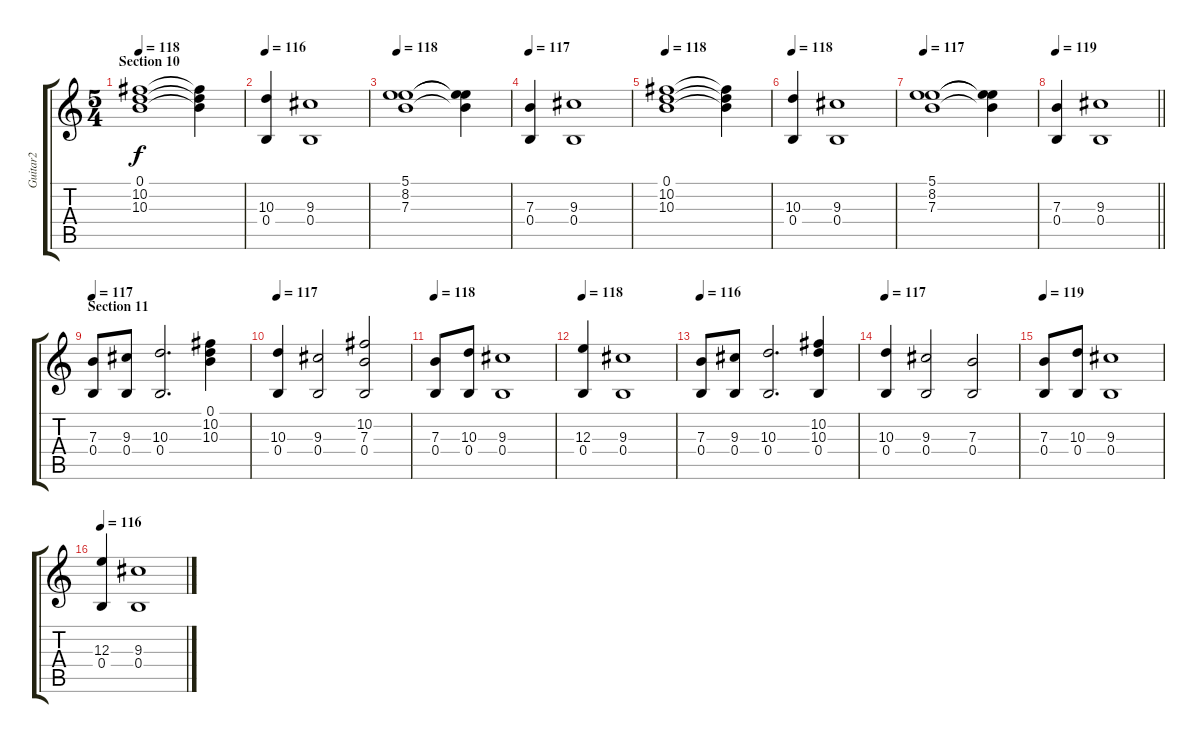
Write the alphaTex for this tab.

\track ("Guitar2" "Guitar2") {instrument overdrivenguitar}
\staff {score tabs}
\tuning (B3 Ab3 E3 B2 Gb2 B1) {hide}
\ts (5 4)
\section ("" "Section 10")
\tempo 118
\clef g2
\ks c
(0.1 10.2 10.3).1{dy f volume 13 instrument electricguitarjazz} (0.1{t} 10.2{t} 10.3{t}).4 |
\tempo 116
(10.3 0.4).4 (9.3 0.4).1 |
\tempo 118
(5.1 8.2 7.3).1 (5.1{t} 8.2{t} 7.3{t}).4 |
\tempo 117
(7.3 0.4).4 (9.3 0.4).1 |
\tempo 118
(0.1 10.2 10.3).1 (0.1{t} 10.2{t} 10.3{t}).4 |
\tempo 118
(10.3 0.4).4 (9.3 0.4).1 |
\tempo 117
(5.1 8.2 7.3).1 (5.1{t} 8.2{t} 7.3{t}).4 |
\tempo 119
\barLineRight lightlight
(7.3 0.4).4 (9.3 0.4).1 |
\section ("" "Section 11")
\tempo 117
(7.3 0.4).8 (9.3 0.4).8 (10.3 0.4).2{d} (0.1 10.2 10.3).4 |
\tempo 117
(10.3 0.4).4 (9.3 0.4).2 (10.2 7.3 0.4).2 |
\tempo 118
(7.3 0.4).8 (10.3 0.4).8 (9.3 0.4).1 |
\tempo 118
(12.3 0.4).4 (9.3 0.4).1 |
\tempo 116
(7.3 0.4).8 (9.3 0.4).8 (10.3 0.4).2{d} (10.2 10.3 0.4).4 |
\tempo 117
(10.3 0.4).4 (9.3 0.4).2 (7.3 0.4).2 |
\tempo 119
(7.3 0.4).8 (10.3 0.4).8 (9.3 0.4).1 |
\tempo 116
(12.3 0.4).4 (9.3 0.4).1
